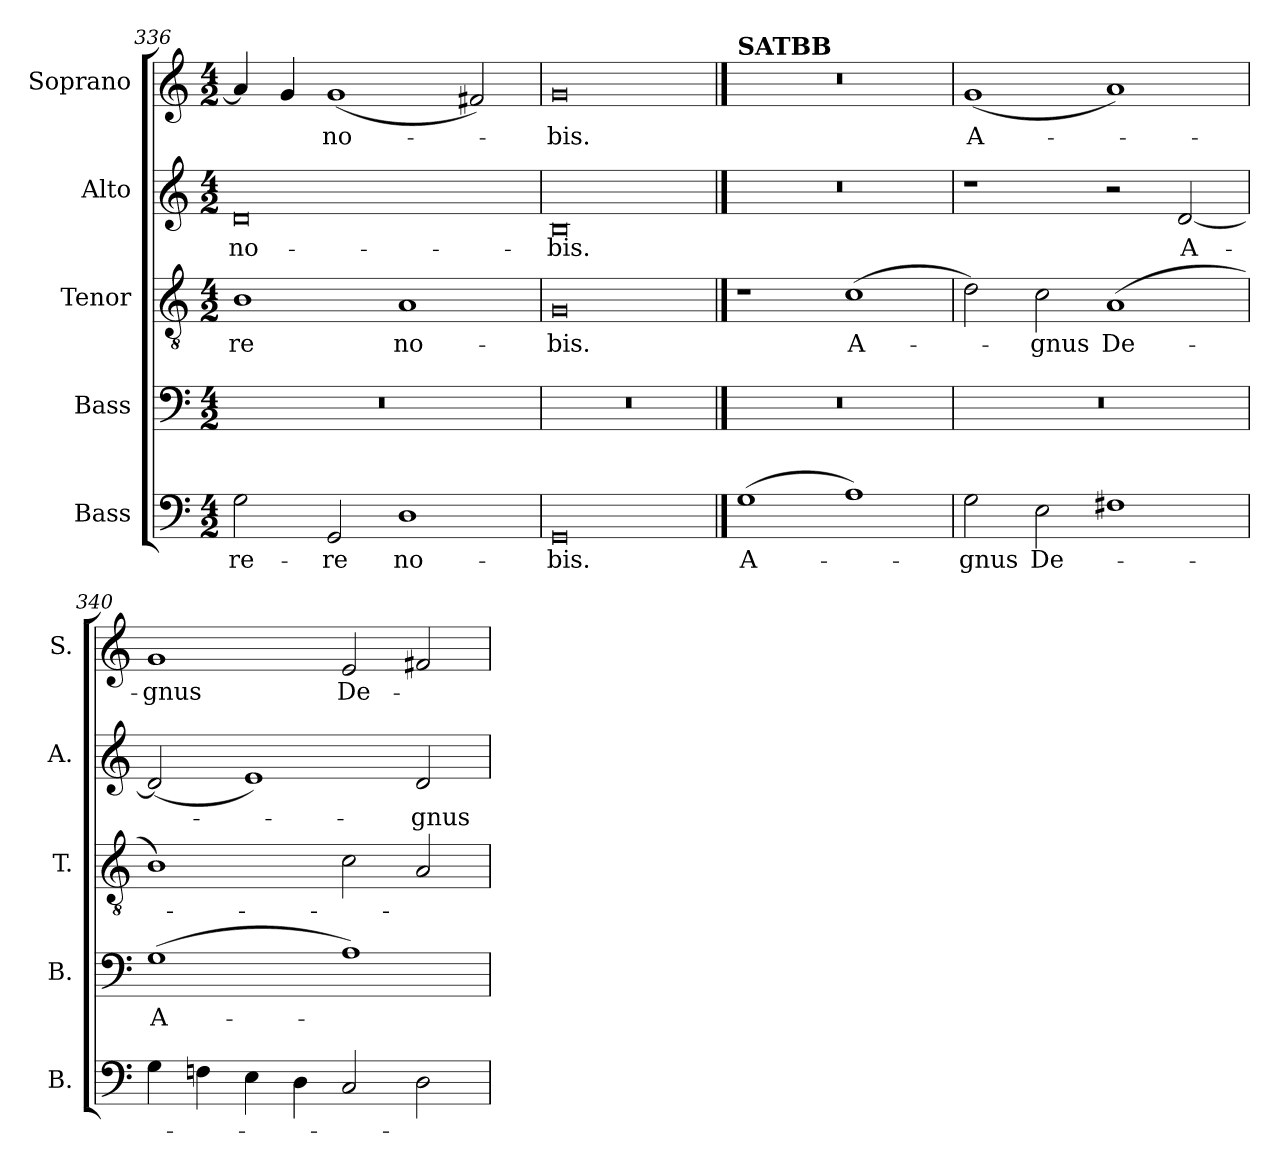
**kern	**text	**kern	**text	**kern	**text	**kern	**text	**kern	**text
*part5	*part5	*part4	*part4	*part3	*part3	*part2	*part2	*part1	*part1
*staff5	*staff5	*staff4	*staff4	*staff3	*staff3	*staff2	*staff2	*staff1	*staff1
*I"Bass	*	*I"Bass	*	*I"Tenor	*	*I"Alto	*	*I"Soprano	*
*I'B.	*	*I'B.	*	*I'T.	*	*I'A.	*	*I'S.	*
*clefF4	*	*clefF4	*	*clefGv2	*	*clefG2	*	*clefG2	*
*	*	*	*	*ITrd7c12	*	*	*	*	*
*k[]	*	*k[]	*	*k[]	*	*k[]	*	*k[]	*
*C:	*	*C:	*	*C:	*	*C:	*	*C:	*
*M4/2	*	*M4/2	*	*M4/2	*	*M4/2	*	*M4/2	*
=336	=336	=336	=336	=336	=336	=336	=336	=336	=336
!	!LO:LY:b:color=#000000	!LO:N:vis=1	!	!	!	!	!	!	!
!	!	!	!	!	!LO:LY:b:color=#000000	!	!	!	!
!	!	!	!	!	!	!	!LO:LY:b:color=#000000	!	!
2Gi\	-re-	0r	.	1BBi	-re	0di	no-	4ai/]	.
.	.	.	.	.	.	.	.	4gi/	.
!	!LO:LY:b:color=#000000	!	!	!	!	!	!	!	!
!	!	!	!	!	!	!	!	!	!LO:LY:b:color=#000000
2GGi/	-re	.	.	.	.	.	.	(1gi	no-
!	!LO:LY:b:color=#000000	!	!	!	!	!	!	!	!
!	!	!	!	!	!LO:LY:b:color=#000000	!	!	!	!
1Di	no-	.	.	1AAi	no-	.	.	.	.
.	.	.	.	.	.	.	.	2f#Xi/)	.
=337	=337	=337	=337	=337	=337	=337	=337	=337	=337
!	!LO:LY:b:color=#000000	!LO:N:vis=1	!	!	!	!	!	!	!
!	!	!	!	!	!LO:LY:b:color=#000000	!	!	!	!
!	!	!	!	!	!	!	!LO:LY:b:color=#000000	!	!
!	!	!	!	!	!	!	!	!	!LO:LY:b:color=#000000
0GGi	-bis.	0r	.	0GGi	-bis.	0Bi	-bis.	0gi	-bis.
!!LO:PB:g=z
==338	==338	==338	==338	==338	==338	==338	==338	==338	==338
*	*	*	*	*	*	*	*	*MM184	*
!	!	!	!	!	!	!	!	!LO:TX:a:B:t=SATBB	!
!	!LO:LY:b:color=#000000	!LO:N:vis=1	!	!	!	!LO:N:vis=1	!	!LO:N:vis=1	!
(1Gi	A-	0r	.	1r	.	0r	.	0r	.
!	!	!	!	!	!LO:LY:b:color=#000000	!	!	!	!
1Ai)	.	.	.	(1Ci	A-	.	.	.	.
=339	=339	=339	=339	=339	=339	=339	=339	=339	=339
!	!LO:LY:b:color=#000000	!LO:N:vis=1	!	!	!	!	!	!	!
!	!	!	!	!	!	!	!	!	!LO:LY:b:color=#000000
2Gi\	-gnus	0r	.	2Di\)	.	1r	.	(1gi	A-
!	!LO:LY:b:color=#000000	!	!	!	!	!	!	!	!
!	!	!	!	!	!LO:LY:b:color=#000000	!	!	!	!
2Ei\	De-	.	.	2Ci\	-gnus	.	.	.	.
!	!	!	!	!	!LO:LY:b:color=#000000	!	!	!	!
1F#Xi	.	.	.	(1AAi	De-	2r	.	1ai)	.
!	!	!	!	!	!	!	!LO:LY:b:color=#000000	!	!
.	.	.	.	.	.	[2di/	A-	.	.
=340	=340	=340	=340	=340	=340	=340	=340	=340	=340
!	!	!	!LO:LY:b:color=#000000	!	!	!	!	!	!
!	!	!	!	!	!	!	!	!	!LO:LY:b:color=#000000
4Gi\	.	(1Gi	A-	1BBi)	.	(2di/]	.	1gi	-gnus
4Fni\	.	.	.	.	.	.	.	.	.
4Ei\	.	.	.	.	.	1ei)	.	.	.
4Di\	.	.	.	.	.	.	.	.	.
!	!	!	!	!	!	!	!	!	!LO:LY:b:color=#000000
2Ci/	.	1Ai)	.	2Ci\	.	.	.	2ei/	De-
!	!	!	!	!	!	!	!LO:LY:b:color=#000000	!	!
2Di\	.	.	.	2AAi/	.	2di/	-gnus	2f#Xi/	.
=	=	=	=	=	=	=	=	=	=
*-	*-	*-	*-	*-	*-	*-	*-	*-	*-
